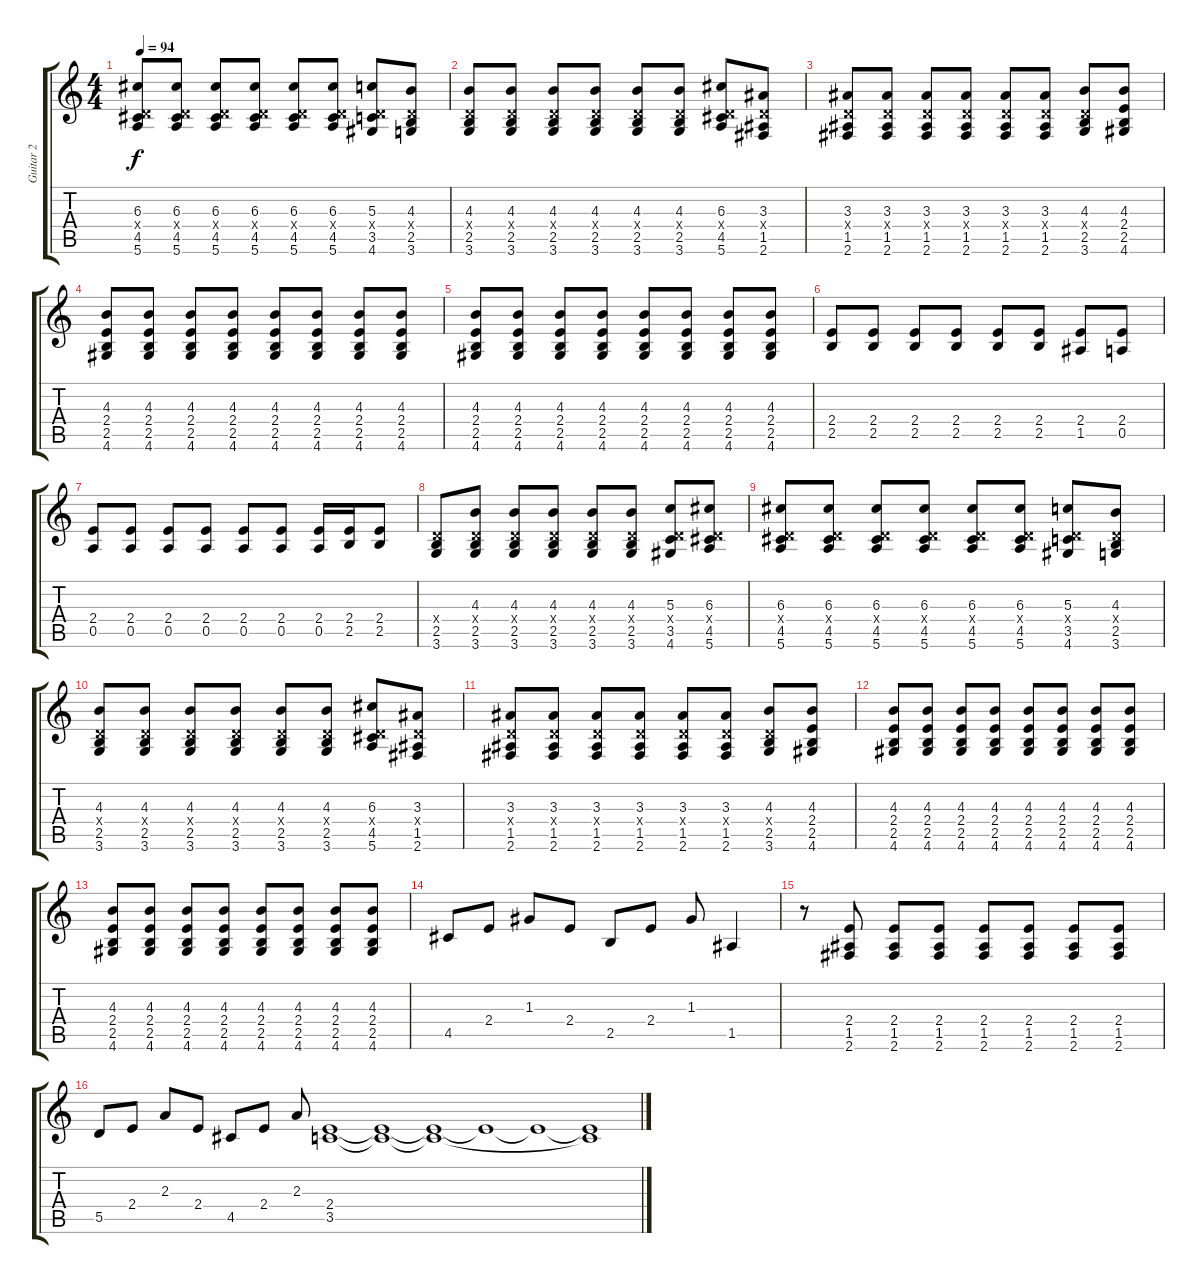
\track ("Guitar 2" "Guitar 2") {instrument distortionguitar}
\staff {score tabs}
\tuning (E4 B3 G3 D3 A2 E2) {hide}
\ts (4 4)
\tempo 94
\clef g2
\ks c
(6.3 0.4{x} 4.5 5.6).8{dy f} (6.3 0.4{x} 4.5 5.6).8 (6.3 0.4{x} 4.5 5.6).8 (6.3 0.4{x} 4.5 5.6).8 (6.3 0.4{x} 4.5 5.6).8 (6.3 0.4{x} 4.5 5.6).8 (5.3 0.4{x} 3.5 4.6).8 (4.3 0.4{x} 2.5 3.6).8 |
(4.3 0.4{x} 2.5 3.6).8 (4.3 0.4{x} 2.5 3.6).8 (4.3 0.4{x} 2.5 3.6).8 (4.3 0.4{x} 2.5 3.6).8 (4.3 0.4{x} 2.5 3.6).8 (4.3 0.4{x} 2.5 3.6).8 (6.3 0.4{x} 4.5 5.6).8 (3.3 0.4{x} 1.5 2.6).8 |
(3.3 0.4{x} 1.5 2.6).8 (3.3 0.4{x} 1.5 2.6).8 (3.3 0.4{x} 1.5 2.6).8 (3.3 0.4{x} 1.5 2.6).8 (3.3 0.4{x} 1.5 2.6).8 (3.3 0.4{x} 1.5 2.6).8 (4.3 0.4{x} 2.5 3.6).8 (4.3 2.4 2.5 4.6).8 |
(4.3 2.4 2.5 4.6).8 (4.3 2.4 2.5 4.6).8 (4.3 2.4 2.5 4.6).8 (4.3 2.4 2.5 4.6).8 (4.3 2.4 2.5 4.6).8 (4.3 2.4 2.5 4.6).8 (4.3 2.4 2.5 4.6).8 (4.3 2.4 2.5 4.6).8 |
(4.3 2.4 2.5 4.6).8 (4.3 2.4 2.5 4.6).8 (4.3 2.4 2.5 4.6).8 (4.3 2.4 2.5 4.6).8 (4.3 2.4 2.5 4.6).8 (4.3 2.4 2.5 4.6).8 (4.3 2.4 2.5 4.6).8 (4.3 2.4 2.5 4.6).8 |
(2.4 2.5).8 (2.4 2.5).8 (2.4 2.5).8 (2.4 2.5).8 (2.4 2.5).8 (2.4 2.5).8 (2.4 1.5).8 (2.4 0.5).8 |
(2.4 0.5).8 (2.4 0.5).8 (2.4 0.5).8 (2.4 0.5).8 (2.4 0.5).8 (2.4 0.5).8 (2.4 0.5).16 (2.4 2.5).16 (2.4 2.5).8 |
(0.4{x} 2.5 3.6).8 (4.3 0.4{x} 2.5 3.6).8 (4.3 0.4{x} 2.5 3.6).8 (4.3 0.4{x} 2.5 3.6).8 (4.3 0.4{x} 2.5 3.6).8 (4.3 0.4{x} 2.5 3.6).8 (5.3 0.4{x} 3.5 4.6).8 (6.3 0.4{x} 4.5 5.6).8 |
(6.3 0.4{x} 4.5 5.6).8 (6.3 0.4{x} 4.5 5.6).8 (6.3 0.4{x} 4.5 5.6).8 (6.3 0.4{x} 4.5 5.6).8 (6.3 0.4{x} 4.5 5.6).8 (6.3 0.4{x} 4.5 5.6).8 (5.3 0.4{x} 3.5 4.6).8 (4.3 0.4{x} 2.5 3.6).8 |
(4.3 0.4{x} 2.5 3.6).8 (4.3 0.4{x} 2.5 3.6).8 (4.3 0.4{x} 2.5 3.6).8 (4.3 0.4{x} 2.5 3.6).8 (4.3 0.4{x} 2.5 3.6).8 (4.3 0.4{x} 2.5 3.6).8 (6.3 0.4{x} 4.5 5.6).8 (3.3 0.4{x} 1.5 2.6).8 |
(3.3 0.4{x} 1.5 2.6).8 (3.3 0.4{x} 1.5 2.6).8 (3.3 0.4{x} 1.5 2.6).8 (3.3 0.4{x} 1.5 2.6).8 (3.3 0.4{x} 1.5 2.6).8 (3.3 0.4{x} 1.5 2.6).8 (4.3 0.4{x} 2.5 3.6).8 (4.3 2.4 2.5 4.6).8 |
(4.3 2.4 2.5 4.6).8 (4.3 2.4 2.5 4.6).8 (4.3 2.4 2.5 4.6).8 (4.3 2.4 2.5 4.6).8 (4.3 2.4 2.5 4.6).8 (4.3 2.4 2.5 4.6).8 (4.3 2.4 2.5 4.6).8 (4.3 2.4 2.5 4.6).8 |
(4.3 2.4 2.5 4.6).8 (4.3 2.4 2.5 4.6).8 (4.3 2.4 2.5 4.6).8 (4.3 2.4 2.5 4.6).8 (4.3 2.4 2.5 4.6).8 (4.3 2.4 2.5 4.6).8 (4.3 2.4 2.5 4.6).8 (4.3 2.4 2.5 4.6).8 |
4.5.8 2.4.8 1.3.8 2.4.8 2.5.8 2.4.8 1.3.8 1.5.4 |
r.8 (2.4 1.5 2.6).8 (2.4 1.5 2.6).8 (2.4 1.5 2.6).8 (2.4 1.5 2.6).8 (2.4 1.5 2.6).8 (2.4 1.5 2.6).8 (2.4 1.5 2.6).8 |
5.5.8 2.4.8 2.3.8 2.4.8 4.5.8 2.4.8 2.3.8 (2.4 3.5).1 (2.4{t} 3.5{t}).1 (2.4{t} 3.5{t}).1 2.4{t}.1 2.4{t}.1 (2.4{t} 3.5{t}).1
